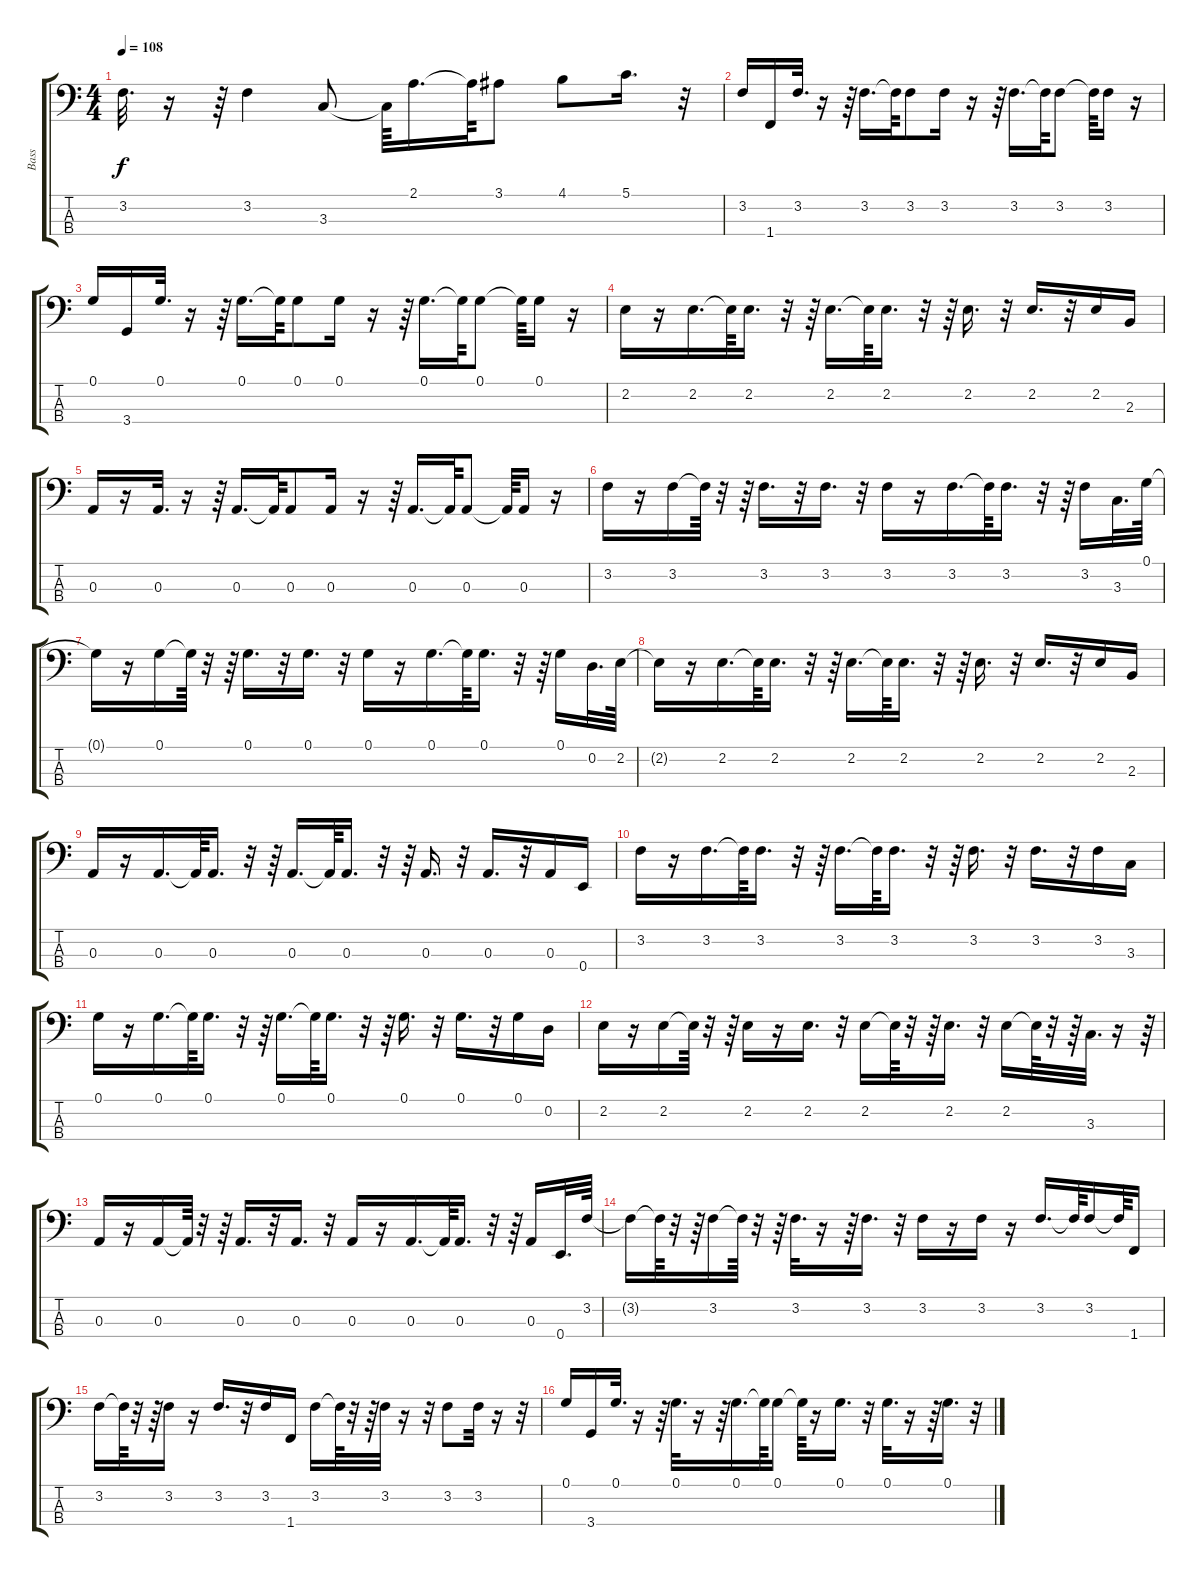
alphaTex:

\track ("Bass" "Bass") {instrument electricbasspick}
\staff {score tabs}
\tuning (G2 D2 A1 E1) {hide}
\ts (4 4)
\tempo 108
\clef f4
\ks c
3.2.32{d dy f} r.16 r.64 3.2.4 3.3.8 3.3{t}.64 2.1.16{d} 2.1{t}.64 3.1.8 4.1.8 5.1.16{d} r.32 |
3.2.16 1.4.16 3.2.32{d} r.16 r.64 3.2.16{d} 3.2{t}.64 3.2.8 3.2.16 r.16 r.64 3.2.16{d} 3.2{t}.64 3.2.8 3.2{t}.64 3.2.16 r.16 |
0.1.16 3.4.16 0.1.32{d} r.16 r.64 0.1.16{d} 0.1{t}.64 0.1.8 0.1.16 r.16 r.64 0.1.16{d} 0.1{t}.64 0.1.8 0.1{t}.64 0.1.16 r.16 |
2.2.16 r.16 2.2.16{d} 2.2{t}.64 2.2.16{d} r.32 r.64 2.2.16{d} 2.2{t}.64 2.2.16{d} r.32 r.64 2.2.16{d} r.32 2.2.16{d} r.32 2.2.16 2.3.16 |
0.3.16 r.16 0.3.32{d} r.16 r.64 0.3.16{d} 0.3{t}.64 0.3.8 0.3.16 r.16 r.64 0.3.16{d} 0.3{t}.64 0.3.8 0.3{t}.64 0.3.16 r.16 |
3.2.16 r.16 3.2.16 3.2{t}.64 r.32 r.64 3.2.16{d} r.32 3.2.16{d} r.32 3.2.16 r.16 3.2.16{d} 3.2{t}.64 3.2.16{d} r.32 r.64 3.2.16 3.3.32{d} 0.1.64 |
0.1{t}.16 r.16 0.1.16 0.1{t}.64 r.32 r.64 0.1.16{d} r.32 0.1.16{d} r.32 0.1.16 r.16 0.1.16{d} 0.1{t}.64 0.1.16{d} r.32 r.64 0.1.16 0.2.32{d} 2.2.64 |
2.2{t}.16 r.16 2.2.16{d} 2.2{t}.64 2.2.16{d} r.32 r.64 2.2.16{d} 2.2{t}.64 2.2.16{d} r.32 r.64 2.2.16{d} r.32 2.2.16{d} r.32 2.2.16 2.3.16 |
0.3.16 r.16 0.3.16{d} 0.3{t}.64 0.3.16{d} r.32 r.64 0.3.16{d} 0.3{t}.64 0.3.16{d} r.32 r.64 0.3.16{d} r.32 0.3.16{d} r.32 0.3.16 0.4.16 |
3.2.16 r.16 3.2.16{d} 3.2{t}.64 3.2.16{d} r.32 r.64 3.2.16{d} 3.2{t}.64 3.2.16{d} r.32 r.64 3.2.16{d} r.32 3.2.16{d} r.32 3.2.16 3.3.16 |
0.1.16 r.16 0.1.16{d} 0.1{t}.64 0.1.16{d} r.32 r.64 0.1.16{d} 0.1{t}.64 0.1.16{d} r.32 r.64 0.1.16{d} r.32 0.1.16{d} r.32 0.1.16 0.2.16 |
2.2.16 r.16 2.2.16 2.2{t}.64 r.32 r.64 2.2.16 r.16 2.2.16{d} r.32 2.2.16 2.2{t}.64 r.32 r.64 2.2.16{d} r.32 2.2.16 2.2{t}.64 r.32 r.64 3.3.32{d} r.16 r.64 |
0.3.16 r.16 0.3.16 0.3{t}.64 r.32 r.64 0.3.16{d} r.32 0.3.16{d} r.32 0.3.16 r.16 0.3.16{d} 0.3{t}.64 0.3.16{d} r.32 r.64 0.3.16 0.4.32{d} 3.2.64 |
3.2{t}.16 3.2{t}.64 r.32 r.64 3.2.16 3.2{t}.64 r.32 r.64 3.2.32{d} r.16 r.64 3.2.16{d} r.32 3.2.16 r.16 3.2.16 r.16 3.2.16{d} 3.2{t}.64 3.2.16 3.2{t}.64 1.4.16 |
3.2.16 3.2{t}.64 r.32 r.64 3.2.16 r.16 3.2.16{d} r.32 3.2.16 1.4.16 3.2.16 3.2{t}.64 r.32 r.64 3.2.32 r.16 r.32 3.2.8 3.2.32 r.16 r.32 |
0.1.16 3.4.16 0.1.32{d} r.16 r.64 0.1.32{d} r.16 r.64 0.1.16{d} 0.1{t}.64 0.1.16 0.1{t}.64 r.16 0.1.16{d} r.32 0.1.32{d} r.16 r.64 0.1.16{d} r.32
